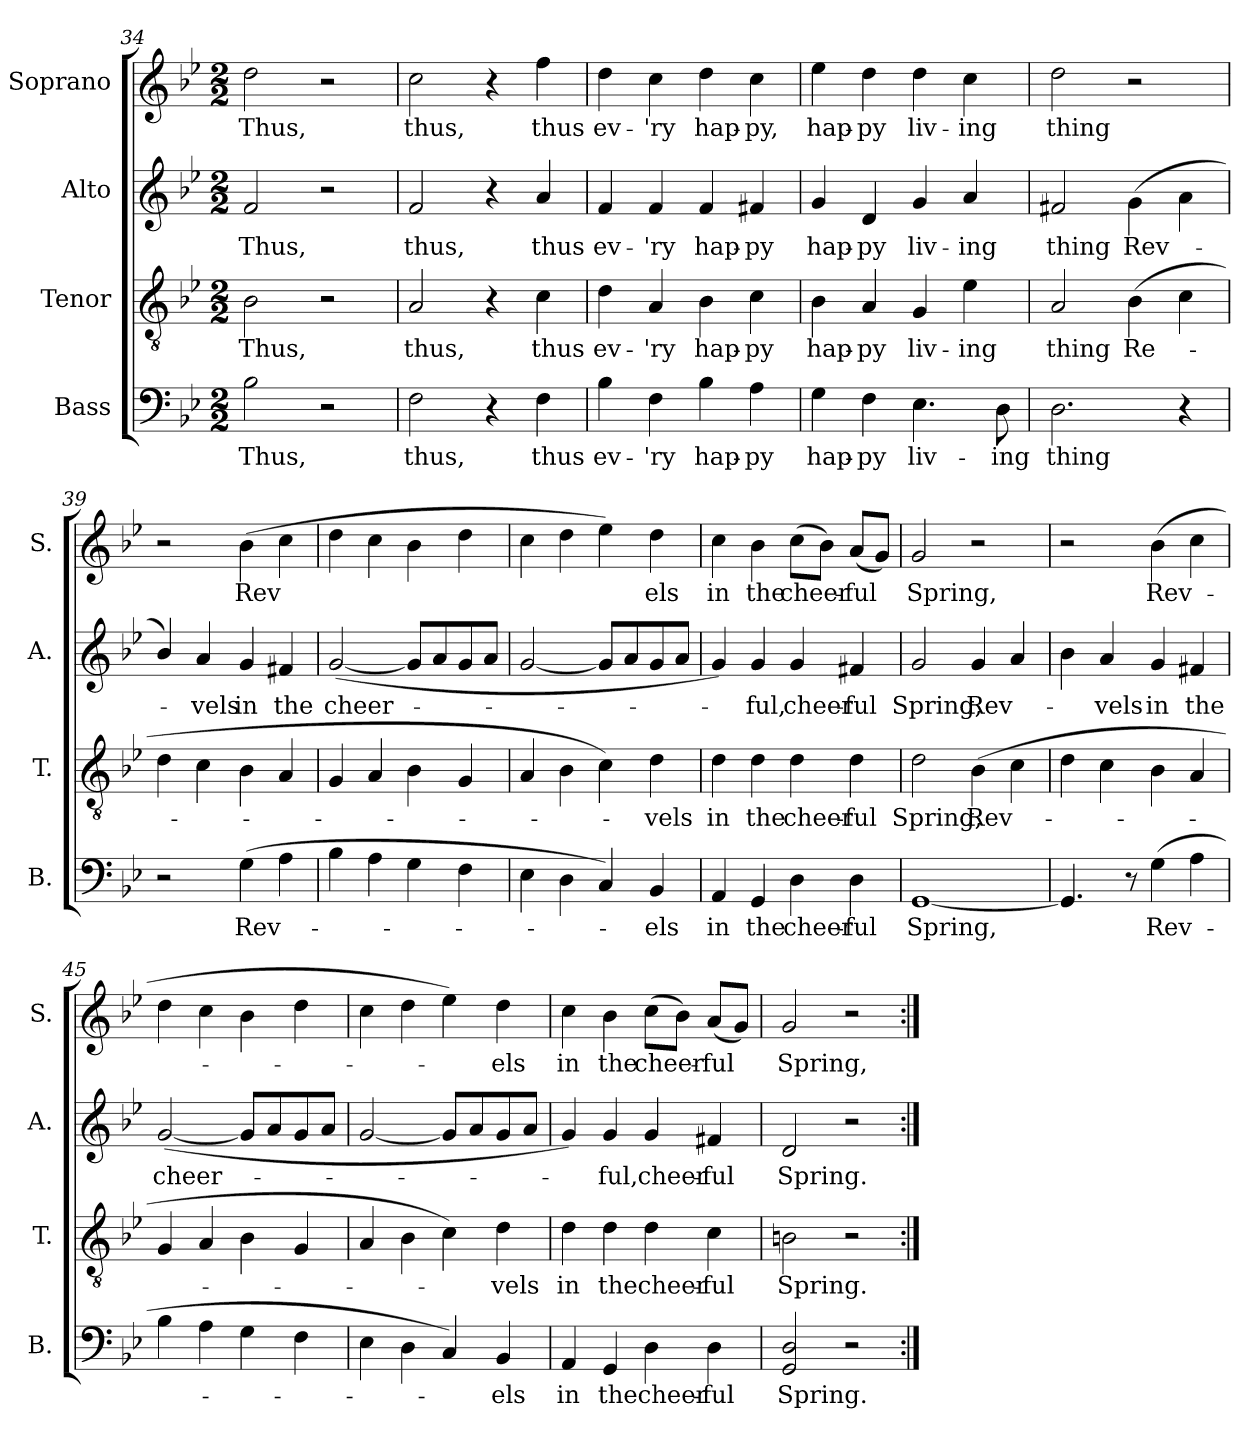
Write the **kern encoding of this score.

**kern	**text	**kern	**text	**kern	**text	**kern	**text
*part4	*part4	*part3	*part3	*part2	*part2	*part1	*part1
*staff4	*staff4	*staff3	*staff3	*staff2	*staff2	*staff1	*staff1
*I"Bass	*	*I"Tenor	*	*I"Alto	*	*I"Soprano	*
*I'B.	*	*I'T.	*	*I'A.	*	*I'S.	*
*clefF4	*	*clefGv2	*	*clefG2	*	*clefG2	*
*k[b-e-]	*	*k[b-e-]	*	*k[b-e-]	*	*k[b-e-]	*
*B-:	*	*B-:	*	*B-:	*	*B-:	*
*M2/2	*	*M2/2	*	*M2/2	*	*M2/2	*
=34	=34	=34	=34	=34	=34	=34	=34
2B-\	Thus,	2B-\	Thus,	2f/	Thus,	2dd\	Thus,
2r	.	2r	.	2r	.	2r	.
=35	=35	=35	=35	=35	=35	=35	=35
2F\	thus,	2A/	thus,	2f/	thus,	2cc\	thus,
4r	.	4r	.	4r	.	4r	.
4F\	thus	4c\	thus	4a/	thus	4ff\	thus
=36	=36	=36	=36	=36	=36	=36	=36
4B-\	ev-	4d\	ev-	4f/	ev-	4dd\	ev-
4F\	-'ry	4A/	-'ry	4f/	-'ry	4cc\	-'ry
4B-\	hap-	4B-\	hap-	4f/	hap-	4dd\	hap-
4A\	-py	4c\	-py	4f#X/	-py	4cc\	-py,
=37	=37	=37	=37	=37	=37	=37	=37
4G\	hap-	4B-\	hap-	4g/	hap-	4ee-\	hap-
4F\	-py	4A/	-py	4d/	-py	4dd\	-py
4.E-\	liv-	4G/	liv-	4g/	liv-	4dd\	liv-
.	.	4e-\	-ing	4a/	-ing	4cc\	-ing
8D\	-ing	.	.	.	.	.	.
=38	=38	=38	=38	=38	=38	=38	=38
2.D\	thing	2A/	thing	2f#X/	thing	2dd\	thing
.	.	(4B-\	Re-	(4g\	Rev-	2r	.
4r	.	4c\	.	4a\	.	.	.
!!LO:LB:g=z
=39	=39	=39	=39	=39	=39	=39	=39
2r	.	4d\	.	4b-/)	.	2r	.
.	.	4c\	.	4a/	-vels	.	.
(4G\	Rev-	4B-\	.	4g/	in	(4b-\	-Rev
4A\	.	4A/	.	4f#X/	the	4cc\	.
=40	=40	=40	=40	=40	=40	=40	=40
4B-\	.	4G/	.	([2g/	cheer-	4dd\	.
4A\	.	4A/	.	.	.	4cc\	.
4G\	.	4B-\	.	8g/L]	.	4b-\	.
.	.	.	.	8a/	.	.	.
4F\	.	4G/	.	8g/	.	4dd\	.
.	.	.	.	8a/J	.	.	.
=41	=41	=41	=41	=41	=41	=41	=41
4E-\	.	4A/	.	[2g/	.	4cc\	.
4D\	.	4B-\	.	.	.	4dd\	.
4C/)	.	4c\)	.	8g/L]	.	4ee-\)	.
.	.	.	.	8a/	.	.	.
4BB-/	-els	4d\	-vels	8g/	.	4dd\	els
.	.	.	.	8a/J	.	.	.
=42	=42	=42	=42	=42	=42	=42	=42
4AA/	in	4d\	in	4g/)	.	4cc\	in
4GG/	the	4d\	the	4g/	-ful,	4b-\	the
4D\	cheer-	4d\	cheer-	4g/	cheer-	(8cc\L	cheer-
.	.	.	.	.	.	8b-\J)	.
4D\	-ful	4d\	-ful	4f#X/	-ful	(8a/L	-ful
.	.	.	.	.	.	8g/J)	.
=43	=43	=43	=43	=43	=43	=43	=43
[1GG	Spring,	2d\	Spring,	2g/	Spring,	2g/	Spring,
.	.	(4B-\	Rev-	4g/	Rev-	2r	.
.	.	4c\	.	4a/	.	.	.
!!LO:PB:g=z
=44	=44	=44	=44	=44	=44	=44	=44
4.GG/]	.	4d\	.	4b-\	.	2r	.
.	.	4c\	.	4a/	-vels	.	.
8r	.	.	.	.	.	.	.
(4G\	Rev-	4B-\	.	4g/	in	(4b-\	-Rev-
4A\	.	4A/	.	4f#X/	the	4cc\	.
=45	=45	=45	=45	=45	=45	=45	=45
4B-\	.	4G/	.	([2g/	cheer-	4dd\	.
4A\	.	4A/	.	.	.	4cc\	.
4G\	.	4B-\	.	8g/L]	.	4b-\	.
.	.	.	.	8a/	.	.	.
4F\	.	4G/	.	8g/	.	4dd\	.
.	.	.	.	8a/J	.	.	.
=46	=46	=46	=46	=46	=46	=46	=46
4E-\	.	4A/	.	[2g/	.	4cc\	.
4D\	.	4B-\	.	.	.	4dd\	.
4C/)	.	4c\)	.	8g/L]	.	4ee-\)	.
.	.	.	.	8a/	.	.	.
4BB-/	-els	4d\	-vels	8g/	.	4dd\	-els
.	.	.	.	8a/J	.	.	.
=47	=47	=47	=47	=47	=47	=47	=47
4AA/	in	4d\	in	4g/)	.	4cc\	in
4GG/	the	4d\	the	4g/	-ful,	4b-\	the
4D\	cheer-	4d\	cheer-	4g/	cheer-	(8cc\L	cheer-
.	.	.	.	.	.	8b-\J)	.
4D\	-ful	4c\	-ful	4f#X/	-ful	(8a/L	-ful
.	.	.	.	.	.	8g/J)	.
=48	=48	=48	=48	=48	=48	=48	=48
2GG/ 2D/	Spring.	2Bn\	Spring.	2d/	Spring.	2g/	Spring,
2r	.	2r	.	2r	.	2r	.
=:|!	=:|!	=:|!	=:|!	=:|!	=:|!	=:|!	=:|!
*-	*-	*-	*-	*-	*-	*-	*-
